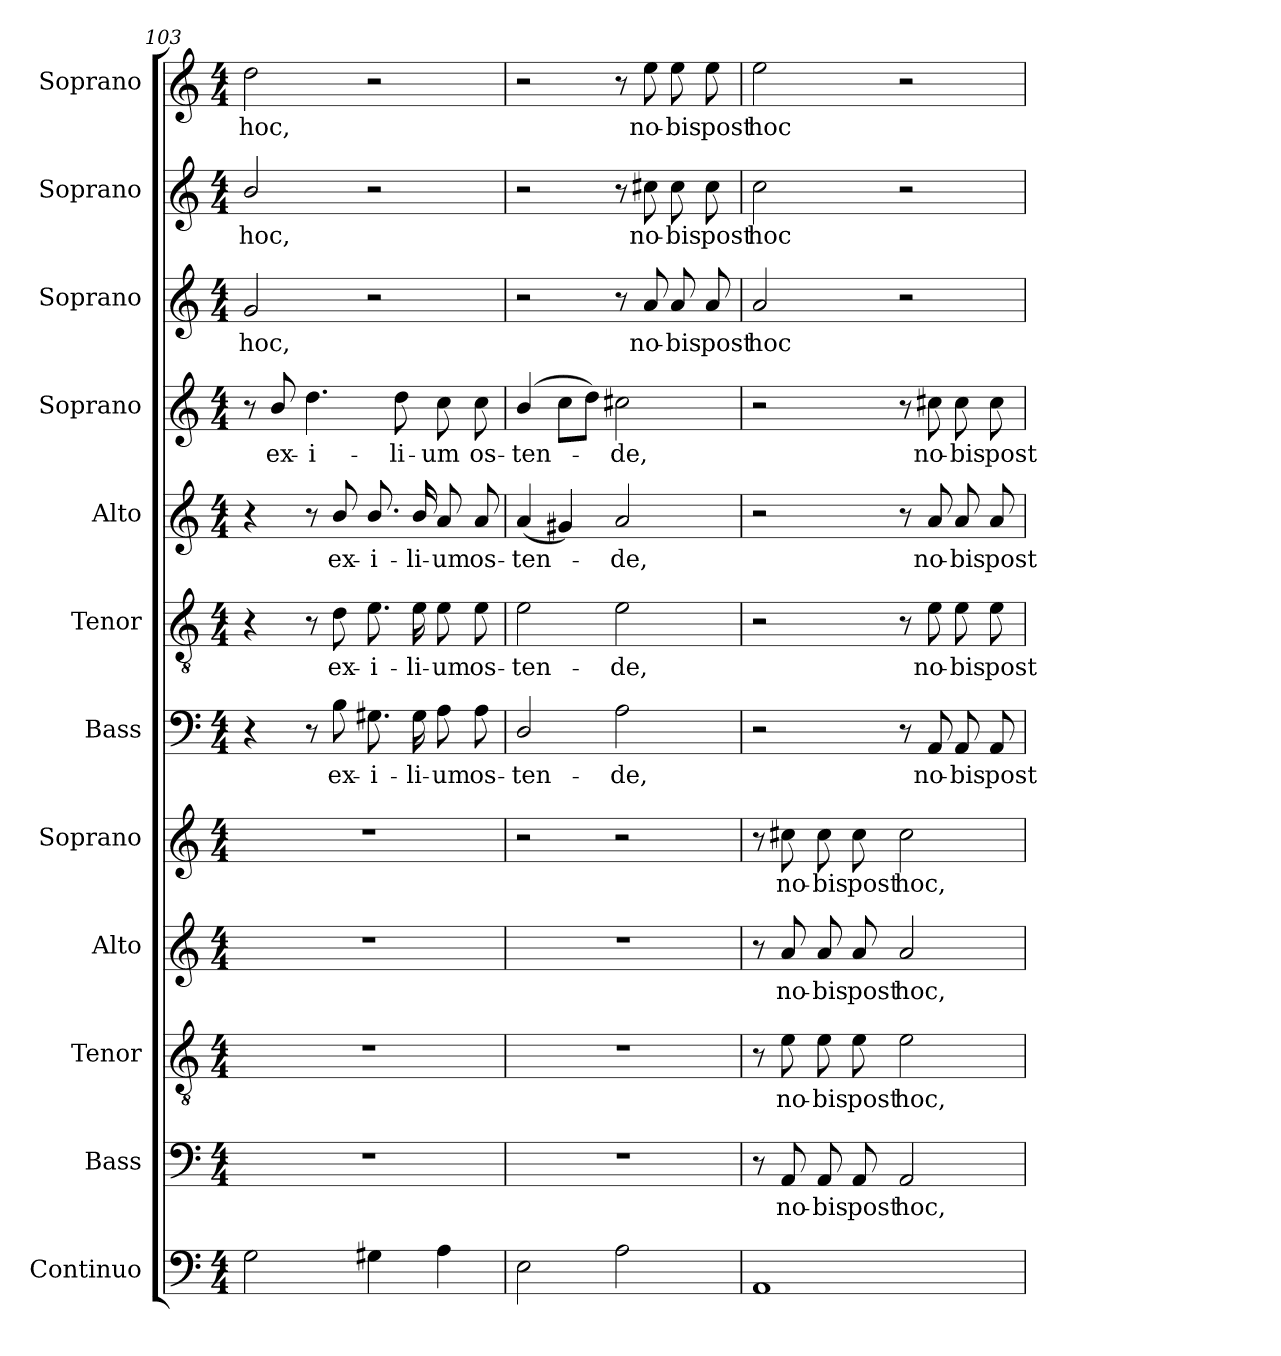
**kern	**kern	**text	**kern	**text	**kern	**text	**kern	**text	**kern	**text	**kern	**text	**kern	**text	**kern	**text	**kern	**text	**kern	**text	**kern	**text
*part12	*part11	*part11	*part10	*part10	*part9	*part9	*part8	*part8	*part7	*part7	*part6	*part6	*part5	*part5	*part4	*part4	*part3	*part3	*part2	*part2	*part1	*part1
*staff12	*staff11	*staff11	*staff10	*staff10	*staff9	*staff9	*staff8	*staff8	*staff7	*staff7	*staff6	*staff6	*staff5	*staff5	*staff4	*staff4	*staff3	*staff3	*staff2	*staff2	*staff1	*staff1
*I"Continuo	*I"Bass	*	*I"Tenor	*	*I"Alto	*	*I"Soprano	*	*I"Bass	*	*I"Tenor	*	*I"Alto	*	*I"Soprano	*	*I"Soprano	*	*I"Soprano	*	*I"Soprano	*
*I'Cont.	*I'B.	*	*I'T.	*	*I'A.	*	*I'S.	*	*I'B.	*	*I'T.	*	*I'A.	*	*I'S.	*	*I'S.	*	*I'S.	*	*I'S.	*
*clefF4	*clefF4	*	*clefGv2	*	*clefG2	*	*clefG2	*	*clefF4	*	*clefGv2	*	*clefG2	*	*clefG2	*	*clefG2	*	*clefG2	*	*clefG2	*
*	*	*	*ITrd7c12	*	*	*	*	*	*	*	*ITrd7c12	*	*	*	*	*	*	*	*	*	*	*
*k[]	*k[]	*	*k[]	*	*k[]	*	*k[]	*	*k[]	*	*k[]	*	*k[]	*	*k[]	*	*k[]	*	*k[]	*	*k[]	*
*C:	*C:	*	*C:	*	*C:	*	*C:	*	*C:	*	*C:	*	*C:	*	*C:	*	*C:	*	*C:	*	*C:	*
*M4/4	*M4/4	*	*M4/4	*	*M4/4	*	*M4/4	*	*M4/4	*	*M4/4	*	*M4/4	*	*M4/4	*	*M4/4	*	*M4/4	*	*M4/4	*
=103	=103	=103	=103	=103	=103	=103	=103	=103	=103	=103	=103	=103	=103	=103	=103	=103	=103	=103	=103	=103	=103	=103
!	!	!	!	!	!	!	!	!	!	!	!	!	!	!	!	!	!	!LO:LY:b:color=#000000	!	!	!	!
!	!	!	!	!	!	!	!	!	!	!	!	!	!	!	!	!	!	!	!	!LO:LY:b:color=#000000	!	!
!	!	!	!	!	!	!	!	!	!	!	!	!	!	!	!	!	!	!	!	!	!	!LO:LY:b:color=#000000
2Gi\	1r	.	1r	.	1r	.	1r	.	4r	.	4r	.	4r	.	8r	.	2gi/	hoc,	2bi/	hoc,	2ddi\	hoc,
!	!	!	!	!	!	!	!	!	!	!	!	!	!	!	!	!LO:LY:b:color=#000000	!	!	!	!	!	!
.	.	.	.	.	.	.	.	.	.	.	.	.	.	.	8bi/	ex-	.	.	.	.	.	.
!	!	!	!	!	!	!	!	!	!	!	!	!	!	!	!	!LO:LY:b:color=#000000	!	!	!	!	!	!
.	.	.	.	.	.	.	.	.	8r	.	8r	.	8r	.	4.ddi\	-i-	.	.	.	.	.	.
!	!	!	!	!	!	!	!	!	!	!LO:LY:b:color=#000000	!	!	!	!	!	!	!	!	!	!	!	!
!	!	!	!	!	!	!	!	!	!	!	!	!LO:LY:b:color=#000000	!	!	!	!	!	!	!	!	!	!
!	!	!	!	!	!	!	!	!	!	!	!	!	!	!LO:LY:b:color=#000000	!	!	!	!	!	!	!	!
.	.	.	.	.	.	.	.	.	8Bi\	ex-	8Di\	ex-	8bi/	ex-	.	.	.	.	.	.	.	.
!	!	!	!	!	!	!	!	!	!	!LO:LY:b:color=#000000	!	!	!	!	!	!	!	!	!	!	!	!
!	!	!	!	!	!	!	!	!	!	!	!	!LO:LY:b:color=#000000	!	!	!	!	!	!	!	!	!	!
!	!	!	!	!	!	!	!	!	!	!	!	!	!	!LO:LY:b:color=#000000	!	!	!	!	!	!	!	!
4G#Xi\	.	.	.	.	.	.	.	.	8.G#Xi\	-i-	8.Ei\	-i-	8.bi/	-i-	.	.	2r	.	2r	.	2r	.
!	!	!	!	!	!	!	!	!	!	!	!	!	!	!	!	!LO:LY:b:color=#000000	!	!	!	!	!	!
.	.	.	.	.	.	.	.	.	.	.	.	.	.	.	8ddi\	-li-	.	.	.	.	.	.
!	!	!	!	!	!	!	!	!	!	!LO:LY:b:color=#000000	!	!	!	!	!	!	!	!	!	!	!	!
!	!	!	!	!	!	!	!	!	!	!	!	!LO:LY:b:color=#000000	!	!	!	!	!	!	!	!	!	!
!	!	!	!	!	!	!	!	!	!	!	!	!	!	!LO:LY:b:color=#000000	!	!	!	!	!	!	!	!
.	.	.	.	.	.	.	.	.	16G#i\	-li-	16Ei\	-li-	16bi/	-li-	.	.	.	.	.	.	.	.
!	!	!	!	!	!	!	!	!	!	!LO:LY:b:color=#000000	!	!	!	!	!	!	!	!	!	!	!	!
!	!	!	!	!	!	!	!	!	!	!	!	!LO:LY:b:color=#000000	!	!	!	!	!	!	!	!	!	!
!	!	!	!	!	!	!	!	!	!	!	!	!	!	!LO:LY:b:color=#000000	!	!	!	!	!	!	!	!
!	!	!	!	!	!	!	!	!	!	!	!	!	!	!	!	!LO:LY:b:color=#000000	!	!	!	!	!	!
4Ai\	.	.	.	.	.	.	.	.	8Ai\	-um	8Ei\	-um	8ai/	-um	8cci\	-um	.	.	.	.	.	.
!	!	!	!	!	!	!	!	!	!	!LO:LY:b:color=#000000	!	!	!	!	!	!	!	!	!	!	!	!
!	!	!	!	!	!	!	!	!	!	!	!	!LO:LY:b:color=#000000	!	!	!	!	!	!	!	!	!	!
!	!	!	!	!	!	!	!	!	!	!	!	!	!	!LO:LY:b:color=#000000	!	!	!	!	!	!	!	!
!	!	!	!	!	!	!	!	!	!	!	!	!	!	!	!	!LO:LY:b:color=#000000	!	!	!	!	!	!
.	.	.	.	.	.	.	.	.	8Ai\	os-	8Ei\	os-	8ai/	os-	8cci\	os-	.	.	.	.	.	.
=104	=104	=104	=104	=104	=104	=104	=104	=104	=104	=104	=104	=104	=104	=104	=104	=104	=104	=104	=104	=104	=104	=104
!	!	!	!	!	!	!	!	!	!	!LO:LY:b:color=#000000	!	!	!	!	!	!	!	!	!	!	!	!
!	!	!	!	!	!	!	!	!	!	!	!	!LO:LY:b:color=#000000	!	!	!	!	!	!	!	!	!	!
!	!	!	!	!	!	!	!	!	!	!	!	!	!	!LO:LY:b:color=#000000	!	!	!	!	!	!	!	!
!	!	!	!	!	!	!	!	!	!	!	!	!	!	!	!	!LO:LY:b:color=#000000	!	!	!	!	!	!
2Ei\	1r	.	1r	.	1r	.	2r	.	2Di/	-ten-	2Ei\	-ten-	(4ai/	-ten-	(4bi/	-ten-	2r	.	2r	.	2r	.
.	.	.	.	.	.	.	.	.	.	.	.	.	4g#Xi/)	.	8cci\L	.	.	.	.	.	.	.
.	.	.	.	.	.	.	.	.	.	.	.	.	.	.	8ddi\J)	.	.	.	.	.	.	.
!	!	!	!	!	!	!	!	!	!	!LO:LY:b:color=#000000	!	!	!	!	!	!	!	!	!	!	!	!
!	!	!	!	!	!	!	!	!	!	!	!	!LO:LY:b:color=#000000	!	!	!	!	!	!	!	!	!	!
!	!	!	!	!	!	!	!	!	!	!	!	!	!	!LO:LY:b:color=#000000	!	!	!	!	!	!	!	!
!	!	!	!	!	!	!	!	!	!	!	!	!	!	!	!	!LO:LY:b:color=#000000	!	!	!	!	!	!
2Ai\	.	.	.	.	.	.	2r	.	2Ai\	-de,	2Ei\	-de,	2ai/	-de,	2cc#Xi\	-de,	8r	.	8r	.	8r	.
!	!	!	!	!	!	!	!	!	!	!	!	!	!	!	!	!	!	!LO:LY:b:color=#000000	!	!	!	!
!	!	!	!	!	!	!	!	!	!	!	!	!	!	!	!	!	!	!	!	!LO:LY:b:color=#000000	!	!
!	!	!	!	!	!	!	!	!	!	!	!	!	!	!	!	!	!	!	!	!	!	!LO:LY:b:color=#000000
.	.	.	.	.	.	.	.	.	.	.	.	.	.	.	.	.	8ai/	no-	8cc#Xi\	no-	8eei\	no-
!	!	!	!	!	!	!	!	!	!	!	!	!	!	!	!	!	!	!LO:LY:b:color=#000000	!	!	!	!
!	!	!	!	!	!	!	!	!	!	!	!	!	!	!	!	!	!	!	!	!LO:LY:b:color=#000000	!	!
!	!	!	!	!	!	!	!	!	!	!	!	!	!	!	!	!	!	!	!	!	!	!LO:LY:b:color=#000000
.	.	.	.	.	.	.	.	.	.	.	.	.	.	.	.	.	8ai/	-bis	8cc#i\	-bis	8eei\	-bis
!	!	!	!	!	!	!	!	!	!	!	!	!	!	!	!	!	!	!LO:LY:b:color=#000000	!	!	!	!
!	!	!	!	!	!	!	!	!	!	!	!	!	!	!	!	!	!	!	!	!LO:LY:b:color=#000000	!	!
!	!	!	!	!	!	!	!	!	!	!	!	!	!	!	!	!	!	!	!	!	!	!LO:LY:b:color=#000000
.	.	.	.	.	.	.	.	.	.	.	.	.	.	.	.	.	8ai/	post	8cc#i\	post	8eei\	post
!!LO:PB:g=z
=105	=105	=105	=105	=105	=105	=105	=105	=105	=105	=105	=105	=105	=105	=105	=105	=105	=105	=105	=105	=105	=105	=105
!	!	!	!	!	!	!	!	!	!	!	!	!	!	!	!	!	!	!LO:LY:b:color=#000000	!	!	!	!
!	!	!	!	!	!	!	!	!	!	!	!	!	!	!	!	!	!	!	!	!LO:LY:b:color=#000000	!	!
!	!	!	!	!	!	!	!	!	!	!	!	!	!	!	!	!	!	!	!	!	!	!LO:LY:b:color=#000000
1AAi	8r	.	8r	.	8r	.	8r	.	2r	.	2r	.	2r	.	2r	.	2ai/	hoc	2cci\	hoc	2eei\	hoc
!	!	!LO:LY:b:color=#000000	!	!	!	!	!	!	!	!	!	!	!	!	!	!	!	!	!	!	!	!
!	!	!	!	!LO:LY:b:color=#000000	!	!	!	!	!	!	!	!	!	!	!	!	!	!	!	!	!	!
!	!	!	!	!	!	!LO:LY:b:color=#000000	!	!	!	!	!	!	!	!	!	!	!	!	!	!	!	!
!	!	!	!	!	!	!	!	!LO:LY:b:color=#000000	!	!	!	!	!	!	!	!	!	!	!	!	!	!
.	8AAi/	no-	8Ei\	no-	8ai/	no-	8cc#Xi\	no-	.	.	.	.	.	.	.	.	.	.	.	.	.	.
!	!	!LO:LY:b:color=#000000	!	!	!	!	!	!	!	!	!	!	!	!	!	!	!	!	!	!	!	!
!	!	!	!	!LO:LY:b:color=#000000	!	!	!	!	!	!	!	!	!	!	!	!	!	!	!	!	!	!
!	!	!	!	!	!	!LO:LY:b:color=#000000	!	!	!	!	!	!	!	!	!	!	!	!	!	!	!	!
!	!	!	!	!	!	!	!	!LO:LY:b:color=#000000	!	!	!	!	!	!	!	!	!	!	!	!	!	!
.	8AAi/	-bis	8Ei\	-bis	8ai/	-bis	8cc#i\	-bis	.	.	.	.	.	.	.	.	.	.	.	.	.	.
!	!	!LO:LY:b:color=#000000	!	!	!	!	!	!	!	!	!	!	!	!	!	!	!	!	!	!	!	!
!	!	!	!	!LO:LY:b:color=#000000	!	!	!	!	!	!	!	!	!	!	!	!	!	!	!	!	!	!
!	!	!	!	!	!	!LO:LY:b:color=#000000	!	!	!	!	!	!	!	!	!	!	!	!	!	!	!	!
!	!	!	!	!	!	!	!	!LO:LY:b:color=#000000	!	!	!	!	!	!	!	!	!	!	!	!	!	!
.	8AAi/	post	8Ei\	post	8ai/	post	8cc#i\	post	.	.	.	.	.	.	.	.	.	.	.	.	.	.
!	!	!LO:LY:b:color=#000000	!	!	!	!	!	!	!	!	!	!	!	!	!	!	!	!	!	!	!	!
!	!	!	!	!LO:LY:b:color=#000000	!	!	!	!	!	!	!	!	!	!	!	!	!	!	!	!	!	!
!	!	!	!	!	!	!LO:LY:b:color=#000000	!	!	!	!	!	!	!	!	!	!	!	!	!	!	!	!
!	!	!	!	!	!	!	!	!LO:LY:b:color=#000000	!	!	!	!	!	!	!	!	!	!	!	!	!	!
.	2AAi/	hoc,	2Ei\	hoc,	2ai/	hoc,	2cc#i\	hoc,	8r	.	8r	.	8r	.	8r	.	2r	.	2r	.	2r	.
!	!	!	!	!	!	!	!	!	!	!LO:LY:b:color=#000000	!	!	!	!	!	!	!	!	!	!	!	!
!	!	!	!	!	!	!	!	!	!	!	!	!LO:LY:b:color=#000000	!	!	!	!	!	!	!	!	!	!
!	!	!	!	!	!	!	!	!	!	!	!	!	!	!LO:LY:b:color=#000000	!	!	!	!	!	!	!	!
!	!	!	!	!	!	!	!	!	!	!	!	!	!	!	!	!LO:LY:b:color=#000000	!	!	!	!	!	!
.	.	.	.	.	.	.	.	.	8AAi/	no-	8Ei\	no-	8ai/	no-	8cc#Xi\	no-	.	.	.	.	.	.
!	!	!	!	!	!	!	!	!	!	!LO:LY:b:color=#000000	!	!	!	!	!	!	!	!	!	!	!	!
!	!	!	!	!	!	!	!	!	!	!	!	!LO:LY:b:color=#000000	!	!	!	!	!	!	!	!	!	!
!	!	!	!	!	!	!	!	!	!	!	!	!	!	!LO:LY:b:color=#000000	!	!	!	!	!	!	!	!
!	!	!	!	!	!	!	!	!	!	!	!	!	!	!	!	!LO:LY:b:color=#000000	!	!	!	!	!	!
.	.	.	.	.	.	.	.	.	8AAi/	-bis	8Ei\	-bis	8ai/	-bis	8cc#i\	-bis	.	.	.	.	.	.
!	!	!	!	!	!	!	!	!	!	!LO:LY:b:color=#000000	!	!	!	!	!	!	!	!	!	!	!	!
!	!	!	!	!	!	!	!	!	!	!	!	!LO:LY:b:color=#000000	!	!	!	!	!	!	!	!	!	!
!	!	!	!	!	!	!	!	!	!	!	!	!	!	!LO:LY:b:color=#000000	!	!	!	!	!	!	!	!
!	!	!	!	!	!	!	!	!	!	!	!	!	!	!	!	!LO:LY:b:color=#000000	!	!	!	!	!	!
.	.	.	.	.	.	.	.	.	8AAi/	post	8Ei\	post	8ai/	post	8cc#i\	post	.	.	.	.	.	.
=	=	=	=	=	=	=	=	=	=	=	=	=	=	=	=	=	=	=	=	=	=	=
*-	*-	*-	*-	*-	*-	*-	*-	*-	*-	*-	*-	*-	*-	*-	*-	*-	*-	*-	*-	*-	*-	*-
